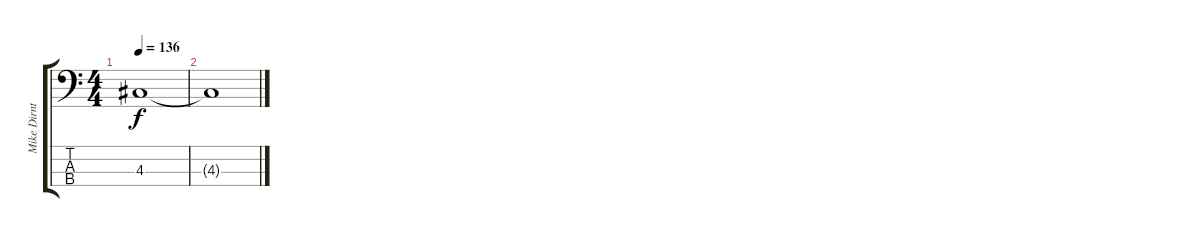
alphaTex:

\track ("Mike Dirnt(Bass)" "Mike Dirnt") {instrument electricbassfinger}
\staff {score tabs}
\tuning (G2 D2 A1 E1) {hide}
\ts (4 4)
\tempo 136
\clef f4
\ks c
4.3{t}.1{dy f} |
4.3{t}.1
